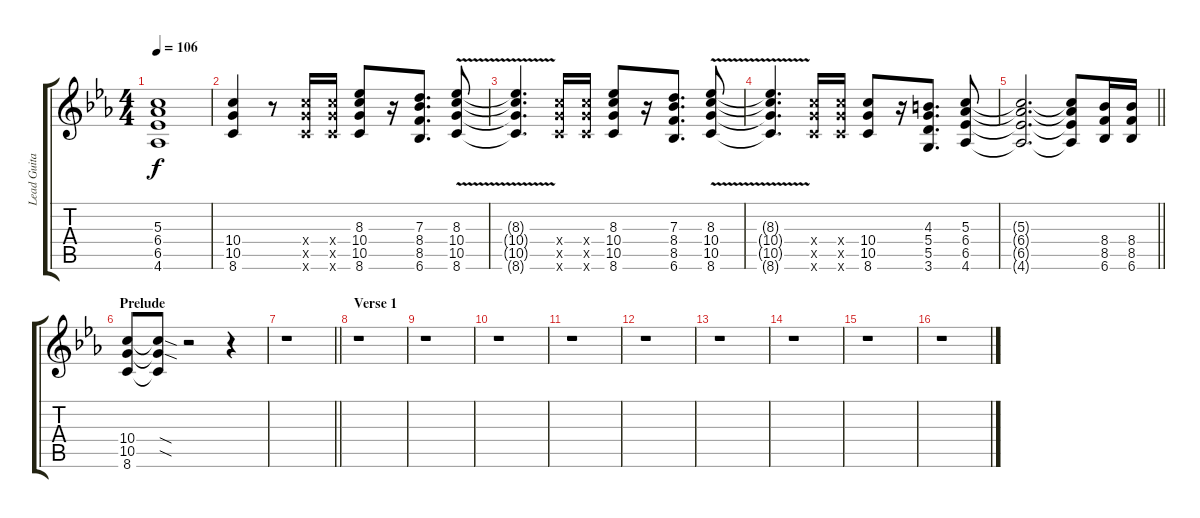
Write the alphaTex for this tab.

\track ("Lead Guitar" "Lead Guita") {instrument overdrivenguitar}
\staff {score tabs}
\tuning (E4 B3 G3 D3 A2 E2) {hide}
\ts (4 4)
\tempo 106
\clef g2
\ks cminor
(5.3{t} 6.4{t} 6.5{t} 4.6{t}).1{dy f} |
(10.4 10.5 8.6).4 r.8 (10.4{x} 10.5{x} 8.6{x}).16 (10.4{x} 10.5{x} 8.6{x}).16 (8.3 10.4 10.5 8.6).8 r.16 (7.3 8.4 8.5 6.6).8{d} (8.3{v} 10.4 10.5 8.6).8 |
(8.3{t} 10.4{t} 10.5{t} 8.6{t}).4{d} (10.4{x} 10.5{x} 8.6{x}).16 (10.4{x} 10.5{x} 8.6{x}).16 (8.3 10.4 10.5 8.6).8 r.16 (7.3 8.4 8.5 6.6).8{d} (8.3{v} 10.4 10.5 8.6).8 |
(8.3{t} 10.4{t} 10.5{t} 8.6{t}).4{d} (10.4{x} 10.5{x} 8.6{x}).16 (10.4{x} 10.5{x} 8.6{x}).16 (10.4 10.5 8.6).8 r.16 (4.3 5.4 5.5 3.6).8{d} (5.3 6.4 6.5 4.6).8 |
\barLineRight lightlight
(5.3{t} 6.4{t} 6.5{t} 4.6{t}).2{d} (5.3{t} 6.4{t} 6.5{t} 4.6{t}).8 (8.4 8.5 6.6).16 (8.4 8.5 6.6).16 |
\section ("" "Prelude")
(10.4 10.5 8.6).8 (10.4{sod t} 10.5{sod t} 8.6{t}).8 r.2 r.4 |
\barLineRight lightlight
r.1 |
\section ("" "Verse 1")
r.1 |
r.1 |
r.1 |
r.1 |
r.1 |
r.1 |
r.1 |
r.1 |
r.1
